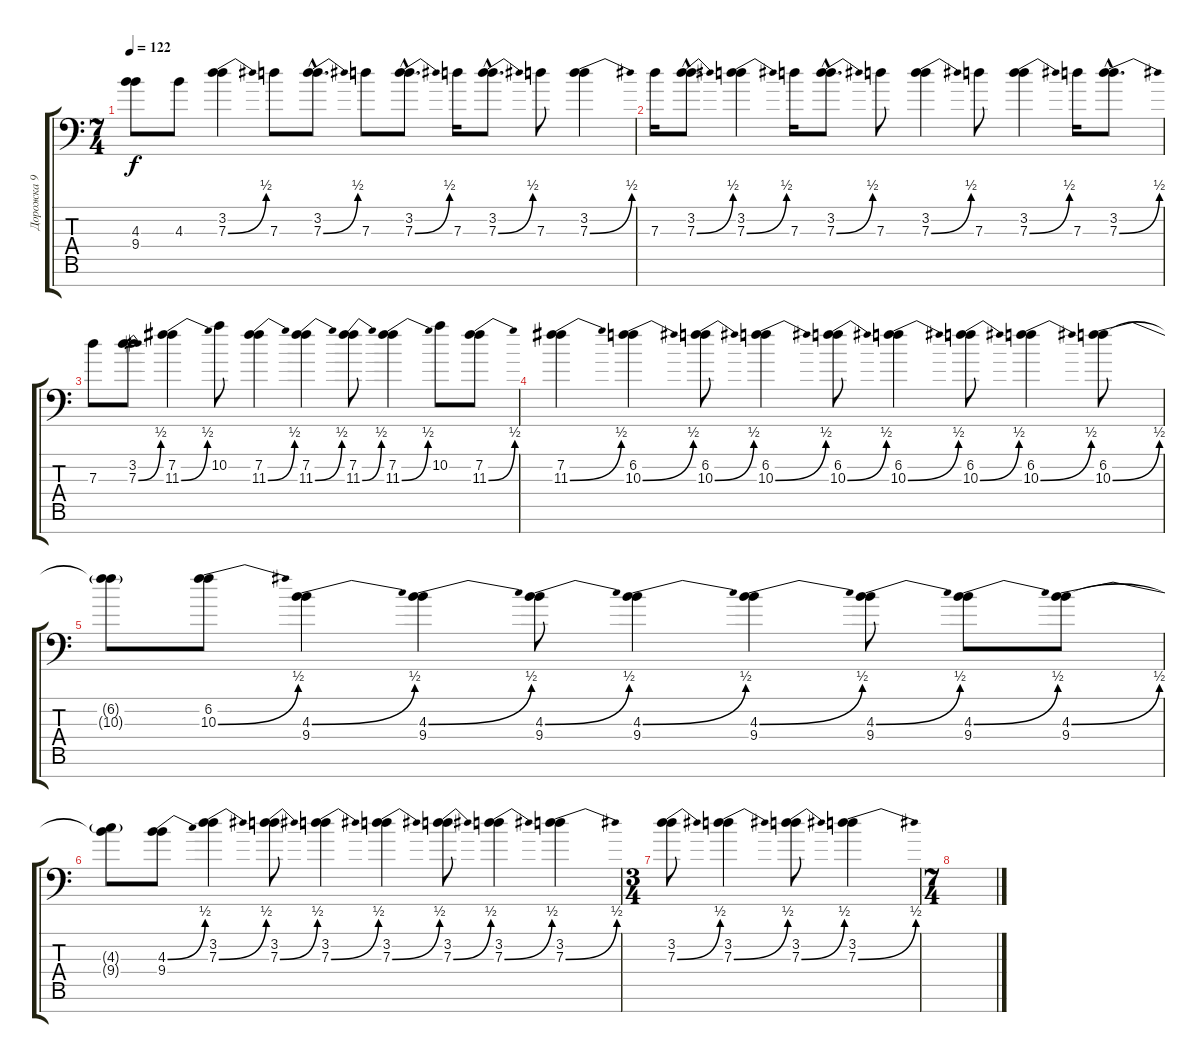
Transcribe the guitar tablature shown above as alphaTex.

\track ("Дорожка 9" "Дорожка 9") {instrument distortionguitar}
\staff {score tabs}
\tuning (E4 B3 G3 D3 A2 E2 A1) {hide}
\ts (7 4)
\tempo 122
\clef f4
\ks c
(4.3{t} 9.4{t}).8{dy f} 4.3.8 (3.2 7.3{be (bend 0 0 60 2)}).4 7.3.8 (3.2{hac} 7.3{be (bend 0 0 60 2) hac}).8{d} 7.3.8 (3.2{hac} 7.3{be (bend 0 0 60 2) hac}).8{d} 7.3.16 (3.2{hac} 7.3{be (bend 0 0 60 2) hac}).8{d} 7.3.8 (3.2 7.3{be (bend 0 0 60 2)}).4 |
7.3.16 (3.2{hac} 7.3{be (bend 0 0 60 2) hac}).8{d} (3.2 7.3{be (bend 0 0 60 2)}).4 7.3.16 (3.2{hac} 7.3{be (bend 0 0 60 2) hac}).8{d} 7.3.8 (3.2 7.3{be (bend 0 0 60 2)}).4 7.3.8 (3.2 7.3{be (bend 0 0 60 2)}).4 7.3.16 (3.2{hac} 7.3{be (bend 0 0 60 2) hac}).8{d} |
7.3.8 (3.2 7.3{be (bend 0 0 60 2)}).8 (7.2 11.3{be (bend 0 0 60 2)}).4 10.2.8 (7.2 11.3{be (bend 0 0 60 2)}).4 (7.2 11.3{be (bend 0 0 60 2)}).4 (7.2 11.3{be (bend 0 0 60 2)}).8 (7.2 11.3{be (bend 0 0 60 2)}).4 10.2.8 (7.2 11.3{be (bend 0 0 60 2)}).8 |
(7.2 11.3{be (bend 0 0 60 2)}).4 (6.2 10.3{be (bend 0 0 60 2)}).4 (6.2 10.3{be (bend 0 0 60 2)}).8 (6.2 10.3{be (bend 0 0 60 2)}).4 (6.2 10.3{be (bend 0 0 60 2)}).8 (6.2 10.3{be (bend 0 0 60 2)}).4 (6.2 10.3{be (bend 0 0 60 2)}).8 (6.2 10.3{be (bend 0 0 60 2)}).4 (6.2 10.3{be (bend 0 0 60 2)}).8 |
(6.2{t} 10.3{t}).8 (6.2 10.3{be (bend 0 0 60 2)}).8 (4.3{be (bend 0 0 60 2)} 9.4).4 (4.3{be (bend 0 0 60 2)} 9.4).4 (4.3{be (bend 0 0 60 2)} 9.4).8 (4.3{be (bend 0 0 60 2)} 9.4).4 (4.3{be (bend 0 0 60 2)} 9.4).4 (4.3{be (bend 0 0 60 2)} 9.4).8 (4.3{be (bend 0 0 60 2)} 9.4).8 (4.3{be (bend 0 0 60 2)} 9.4).8 |
(4.3{t} 9.4{t}).8 (4.3{be (bend 0 0 60 2)} 9.4).8 (3.2 7.3{be (bend 0 0 60 2)}).4 (3.2 7.3{be (bend 0 0 60 2)}).8 (3.2 7.3{be (bend 0 0 60 2)}).4 (3.2 7.3{be (bend 0 0 60 2)}).4 (3.2 7.3{be (bend 0 0 60 2)}).8 (3.2 7.3{be (bend 0 0 60 2)}).4 (3.2 7.3{be (bend 0 0 60 2)}).4 |
\ts (3 4)
(3.2 7.3{be (bend 0 0 60 2)}).8 (3.2 7.3{be (bend 0 0 60 2)}).4 (3.2 7.3{be (bend 0 0 60 2)}).8 (3.2 7.3{be (bend 0 0 60 2)}).4 |
\ts (7 4)
